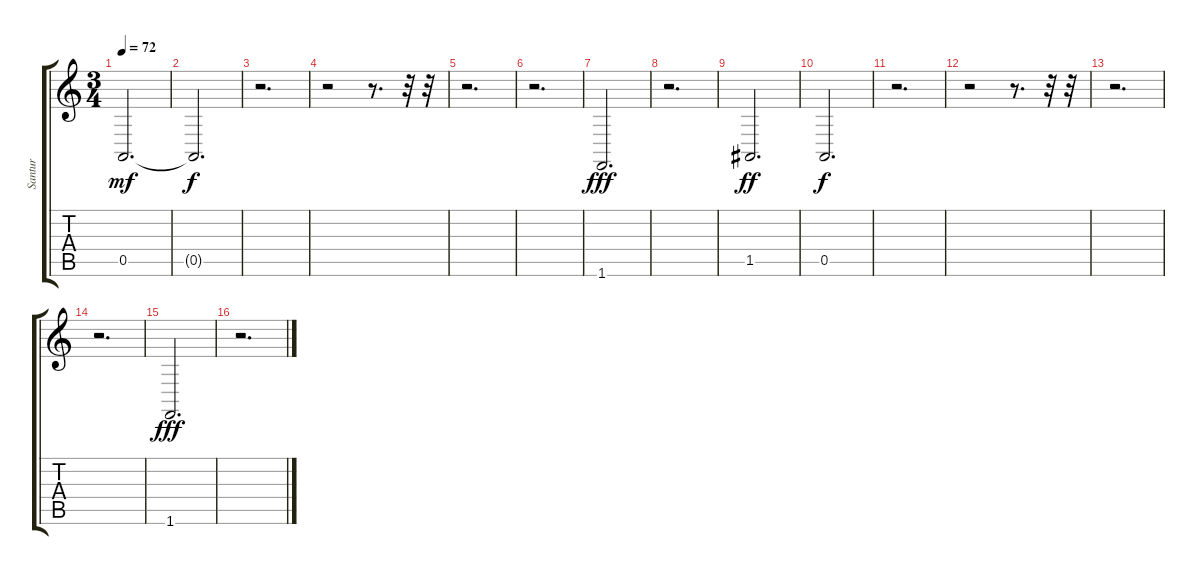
\track ("Santur" "Santur") {instrument dulcimer}
\staff {score tabs}
\tuning (E4 B3 G3 D3 A2 E2) {hide}
\ts (3 4)
\tempo 72
\clef g2
\ks c
0.5.2{d dy mf} |
0.5{t}.2{d dy f} |
r.2{d} |
r.2 r.8{d} r.32 r.32 |
r.2{d} |
r.2{d} |
1.6.2{d dy fff} |
r.2{d} |
1.5.2{d dy ff} |
0.5.2{d dy f} |
r.2{d} |
r.2 r.8{d} r.32 r.32 |
r.2{d} |
r.2{d} |
1.6.2{d dy fff} |
r.2{d}
